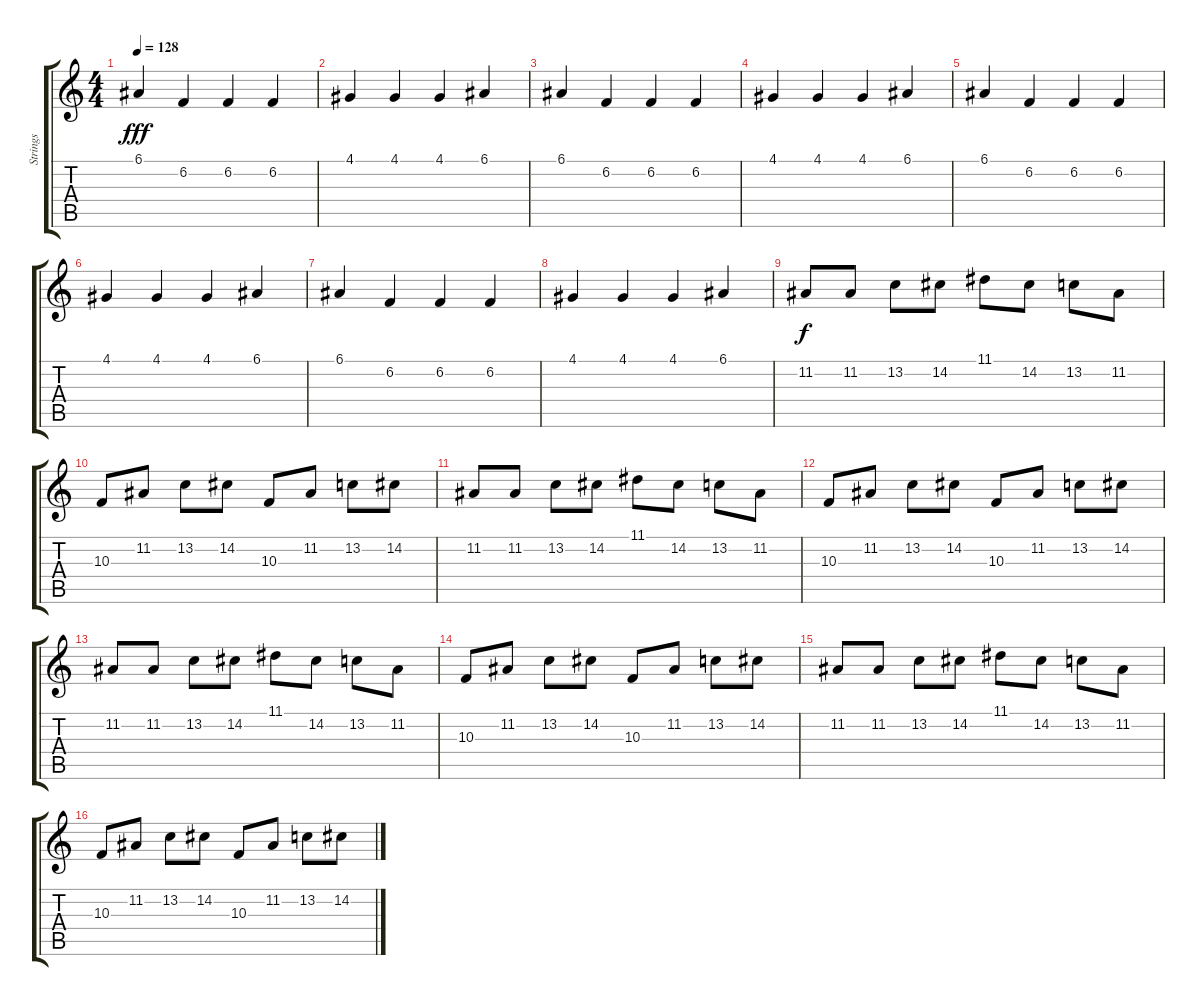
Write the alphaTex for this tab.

\track ("Strings" "Strings") {instrument stringensemble1}
\staff {score tabs}
\tuning (E4 B3 G3 D3 A2 E2) {hide}
\ts (4 4)
\tempo 128
\clef g2
\ks c
6.1.4{dy fff} 6.2.4 6.2.4 6.2.4 |
4.1.4 4.1.4 4.1.4 6.1.4 |
6.1.4 6.2.4 6.2.4 6.2.4 |
4.1.4 4.1.4 4.1.4 6.1.4 |
6.1.4 6.2.4 6.2.4 6.2.4 |
4.1.4 4.1.4 4.1.4 6.1.4 |
6.1.4 6.2.4 6.2.4 6.2.4 |
4.1.4 4.1.4 4.1.4 6.1.4 |
11.2.8{dy f volume 12} 11.2.8 13.2.8 14.2.8 11.1.8 14.2.8 13.2.8 11.2.8 |
10.3.8 11.2.8 13.2.8 14.2.8 10.3.8 11.2.8 13.2.8 14.2.8 |
11.2.8 11.2.8 13.2.8 14.2.8 11.1.8 14.2.8 13.2.8 11.2.8 |
10.3.8 11.2.8 13.2.8 14.2.8 10.3.8 11.2.8 13.2.8 14.2.8 |
11.2.8 11.2.8 13.2.8 14.2.8 11.1.8 14.2.8 13.2.8 11.2.8 |
10.3.8 11.2.8 13.2.8 14.2.8 10.3.8 11.2.8 13.2.8 14.2.8 |
11.2.8 11.2.8 13.2.8 14.2.8 11.1.8 14.2.8 13.2.8 11.2.8 |
10.3.8 11.2.8 13.2.8 14.2.8 10.3.8 11.2.8 13.2.8 14.2.8
